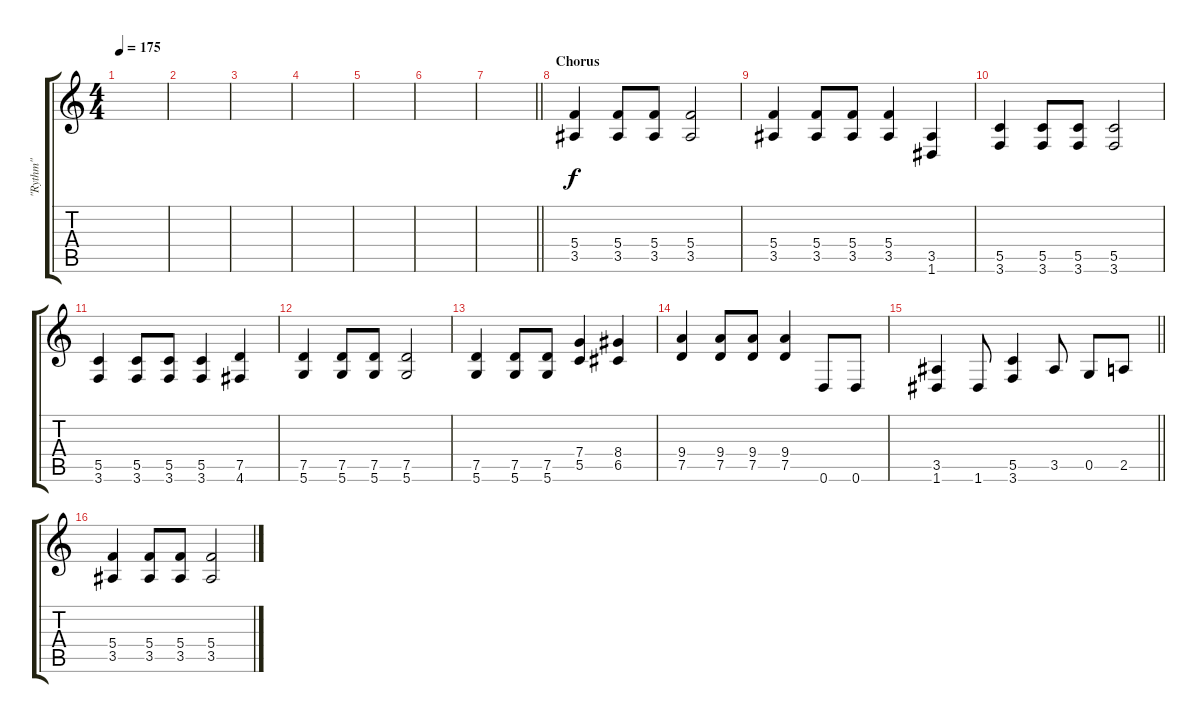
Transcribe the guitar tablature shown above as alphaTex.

\track ("\"Rythm\"" "\"Rythm\"") {instrument distortionguitar}
\staff {score tabs}
\tuning (D4 A3 F3 C3 G2 D2) {hide}
\ts (4 4)
\tempo 175
\clef g2
\ks c
|
|
|
|
|
|
\barLineRight lightlight
|
\section ("" "Chorus")
(5.4 3.5).4 (5.4 3.5).8 (5.4 3.5).8 (5.4 3.5).2 |
(5.4 3.5).4 (5.4 3.5).8 (5.4 3.5).8 (5.4 3.5).4 (3.5 1.6).4 |
(5.5 3.6).4 (5.5 3.6).8 (5.5 3.6).8 (5.5 3.6).2 |
(5.5 3.6).4 (5.5 3.6).8 (5.5 3.6).8 (5.5 3.6).4 (7.5 4.6).4 |
(7.5 5.6).4 (7.5 5.6).8 (7.5 5.6).8 (7.5 5.6).2 |
(7.5 5.6).4 (7.5 5.6).8 (7.5 5.6).8 (7.4 5.5).4 (8.4 6.5).4 |
(9.4 7.5).4 (9.4 7.5).8 (9.4 7.5).8 (9.4 7.5).4 0.6.8 0.6.8 |
\barLineRight lightlight
(3.5 1.6).4 1.6.8 (5.5 3.6).4 3.5.8 0.5.8 2.5.8 |
(5.4 3.5).4 (5.4 3.5).8 (5.4 3.5).8 (5.4 3.5).2
